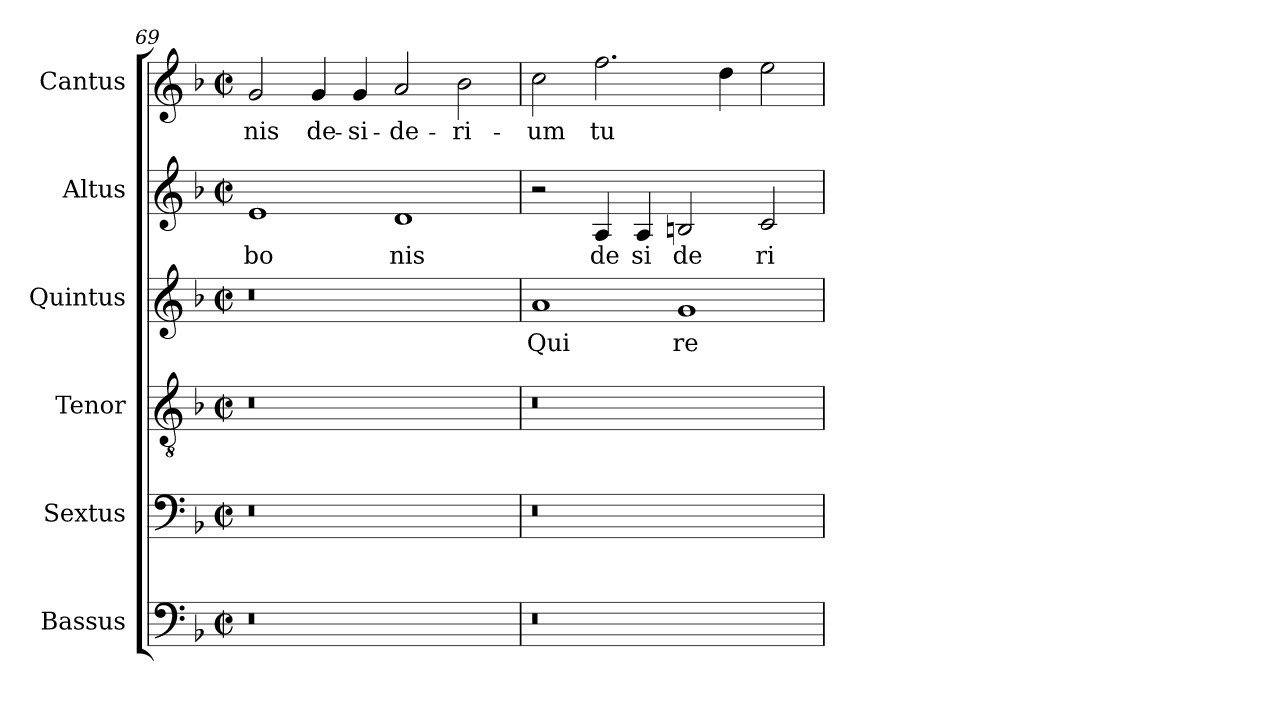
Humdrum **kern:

**kern	**kern	**kern	**kern	**text	**kern	**text	**kern	**text
*part6	*part5	*part4	*part3	*part3	*part2	*part2	*part1	*part1
*staff6	*staff5	*staff4	*staff3	*staff3	*staff2	*staff2	*staff1	*staff1
*I"Bassus	*I"Sextus	*I"Tenor	*I"Quintus	*	*I"Altus	*	*I"Cantus	*
*I'Bassus	*I'Sextus	*I'Tenor	*I'Quintus	*	*I'Altus	*	*I'Cantus	*
*clefF4	*clefF4	*clefGv2	*clefG2	*	*clefG2	*	*clefG2	*
*k[b-]	*k[b-]	*k[b-]	*k[b-]	*	*k[b-]	*	*k[b-]	*
*F:	*F:	*F:	*F:	*	*F:	*	*F:	*
*M2/2	*M2/2	*M2/2	*M2/2	*	*M2/2	*	*M2/2	*
*met(c|)	*met(c|)	*met(c|)	*met(c|)	*	*met(c|)	*	*met(c|)	*
=69	=69	=69	=69	=69	=69	=69	=69	=69
!	!	!	!	!	!	!LO:LY:b:cj	!	!LO:LY:b:cj
0r	0r	0r	0r	.	1e	bo	2g/	-nis
!	!	!	!	!	!	!	!	!LO:LY:b:cj
.	.	.	.	.	.	.	4g/	de-
!	!	!	!	!	!	!	!	!LO:LY:b:cj
.	.	.	.	.	.	.	4g/	-si-
!	!	!	!	!	!	!LO:LY:b:cj	!	!LO:LY:b:cj
.	.	.	.	.	1d	nis	2a/	-de-
!	!	!	!	!	!	!	!	!LO:LY:b:cj
.	.	.	.	.	.	.	2b-\	-ri-
=70	=70	=70	=70	=70	=70	=70	=70	=70
!	!	!	!	!LO:LY:b:cj	!	!	!	!LO:LY:b:cj
0r	0r	0r	1a	Qui	2r	.	2cc\	-um
!	!	!	!	!	!	!LO:LY:b:cj	!	!LO:LY:b:cj
.	.	.	.	.	4A/	de	2.ff\	tu-
!	!	!	!	!	!	!LO:LY:b:cj	!	!
.	.	.	.	.	4A/	si	.	.
!	!	!	!	!LO:LY:b:cj	!	!LO:LY:b:cj	!	!
.	.	.	1g	re	2Bn/	de	.	.
!	!	!	!	!	!	!	!	!LO:LY:b:cj
.	.	.	.	.	.	.	4dd\	--
!	!	!	!	!	!	!LO:LY:b:cj	!	!LO:LY:b:cj
.	.	.	.	.	2c/	ri	2ee\	--
=	=	=	=	=	=	=	=	=
*-	*-	*-	*-	*-	*-	*-	*-	*-
